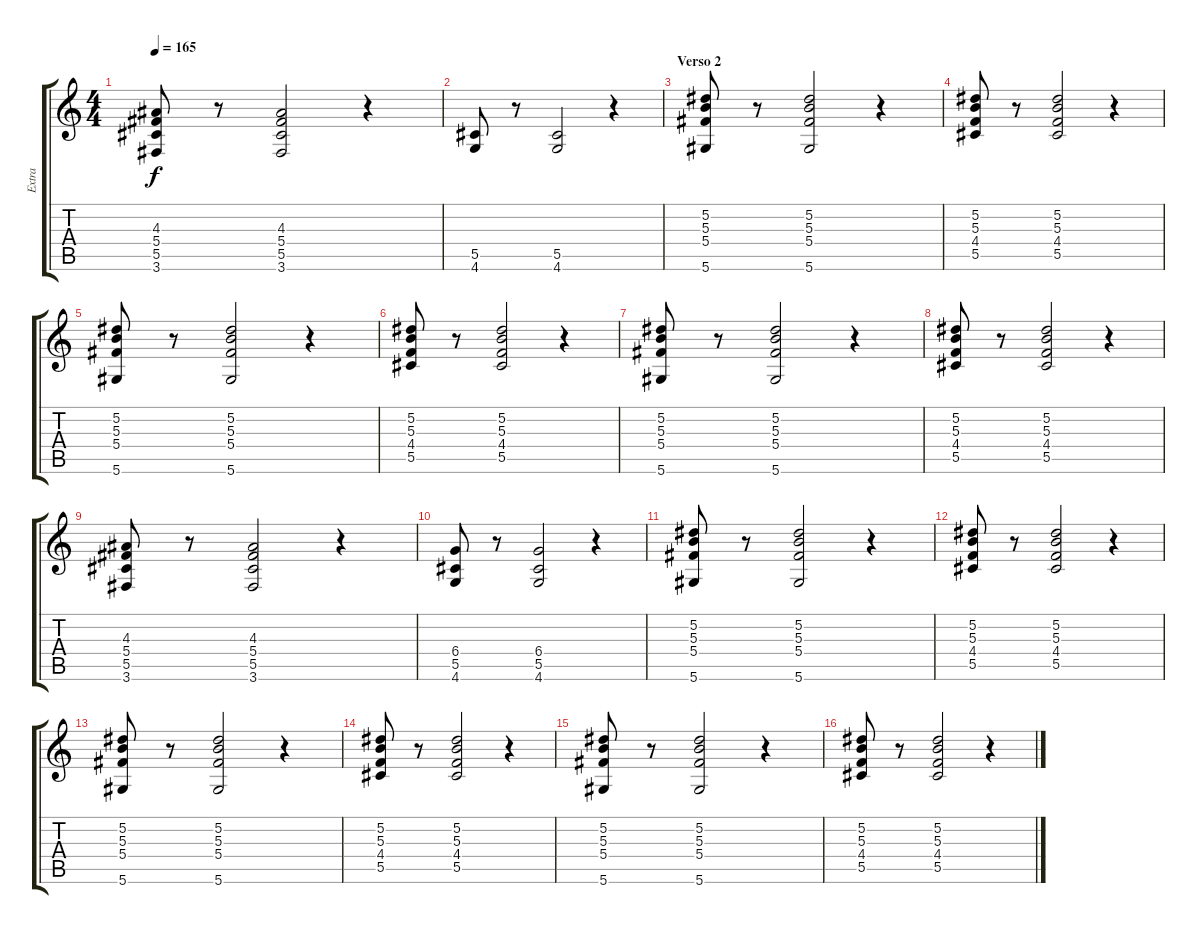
\track ("Extra" "Extra") {instrument overdrivenguitar}
\staff {score tabs}
\tuning (Eb4 Bb3 Gb3 Db3 Ab2 Eb2) {hide}
\ts (4 4)
\tempo 165
\clef g2
\ks c
(4.3 5.4 5.5 3.6).8{dy f} r.8 (4.3 5.4 5.5 3.6).2 r.4 |
(5.5 4.6).8 r.8 (5.5 4.6).2 r.4 |
\section ("" "Verso 2")
(5.2 5.3 5.4 5.6).8 r.8 (5.2 5.3 5.4 5.6).2 r.4 |
(5.2 5.3 4.4 5.5).8 r.8 (5.2 5.3 4.4 5.5).2 r.4 |
(5.2 5.3 5.4 5.6).8 r.8 (5.2 5.3 5.4 5.6).2 r.4 |
(5.2 5.3 4.4 5.5).8 r.8 (5.2 5.3 4.4 5.5).2 r.4 |
(5.2 5.3 5.4 5.6).8 r.8 (5.2 5.3 5.4 5.6).2 r.4 |
(5.2 5.3 4.4 5.5).8 r.8 (5.2 5.3 4.4 5.5).2 r.4 |
(4.3 5.4 5.5 3.6).8 r.8 (4.3 5.4 5.5 3.6).2 r.4 |
(6.4 5.5 4.6).8 r.8 (6.4 5.5 4.6).2 r.4 |
(5.2 5.3 5.4 5.6).8 r.8 (5.2 5.3 5.4 5.6).2 r.4 |
(5.2 5.3 4.4 5.5).8 r.8 (5.2 5.3 4.4 5.5).2 r.4 |
(5.2 5.3 5.4 5.6).8 r.8 (5.2 5.3 5.4 5.6).2 r.4 |
(5.2 5.3 4.4 5.5).8 r.8 (5.2 5.3 4.4 5.5).2 r.4 |
(5.2 5.3 5.4 5.6).8 r.8 (5.2 5.3 5.4 5.6).2 r.4 |
(5.2 5.3 4.4 5.5).8 r.8 (5.2 5.3 4.4 5.5).2 r.4
